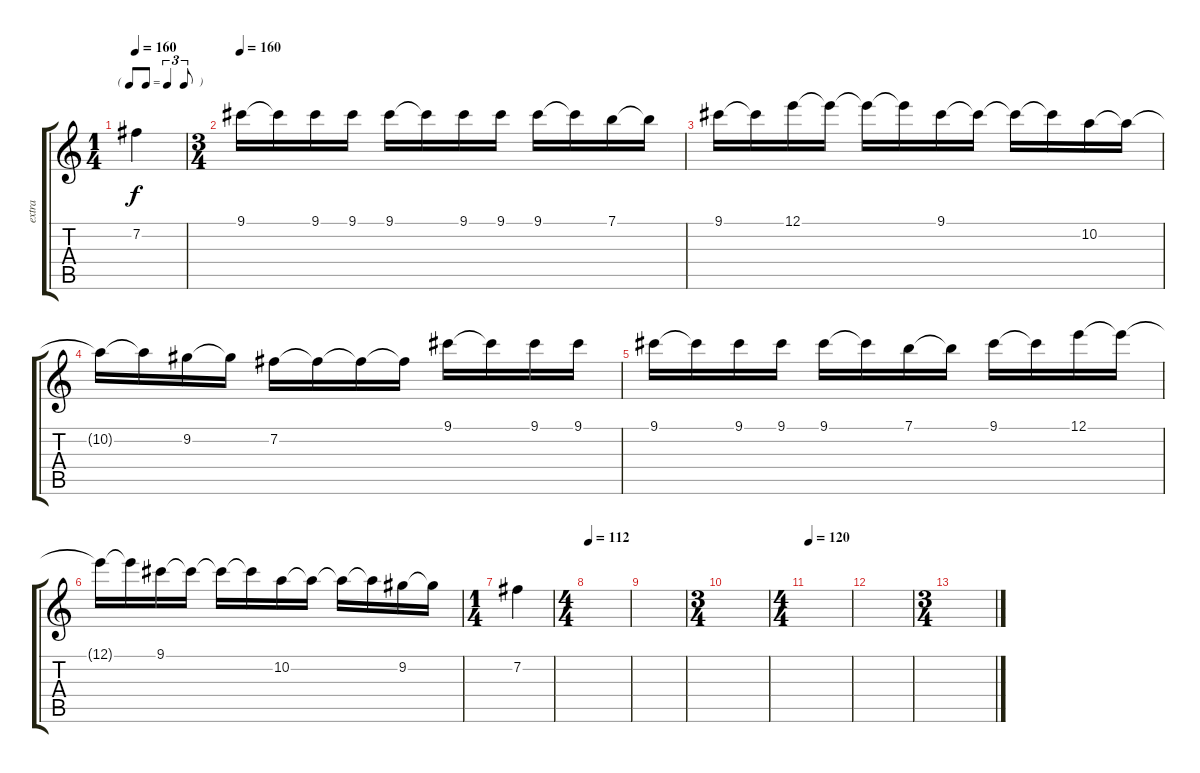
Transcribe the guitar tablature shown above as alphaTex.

\track ("extra                    gtr5" "extra     ") {instrument distortionguitar}
\staff {score tabs}
\tuning (E4 B3 G3 D3 A2 E2) {hide}
\ts (1 4)
\tf triplet8th
\tempo 160
\clef g2
\ks c
7.2.4{dy f} |
\ts (3 4)
\tempo 160
9.1.16 9.1{t}.16 9.1.16 9.1.16 9.1.16 9.1{t}.16 9.1.16 9.1.16 9.1.16 9.1{t}.16 7.1.16 7.1{t}.16 |
9.1.16 9.1{t}.16 12.1.16 12.1{t}.16 12.1{t}.16 12.1{t}.16 9.1.16 9.1{t}.16 9.1{t}.16 9.1{t}.16 10.2.16 10.2{t}.16 |
10.2{t}.16 10.2{t}.16 9.2.16 9.2{t}.16 7.2.16 7.2{t}.16 7.2{t}.16 7.2{t}.16 9.1.16 9.1{t}.16 9.1.16 9.1.16 |
9.1.16 9.1{t}.16 9.1.16 9.1.16 9.1.16 9.1{t}.16 7.1.16 7.1{t}.16 9.1.16 9.1{t}.16 12.1.16 12.1{t}.16 |
12.1{t}.16 12.1{t}.16 9.1.16 9.1{t}.16 9.1{t}.16 9.1{t}.16 10.2.16 10.2{t}.16 10.2{t}.16 10.2{t}.16 9.2.16 9.2{t}.16 |
\ts (1 4)
7.2.4 |
\ts (4 4)
\tempo 120
\tempo 112
|
|
\ts (3 4)
|
\ts (4 4)
\tempo 120
|
|
\ts (3 4)
